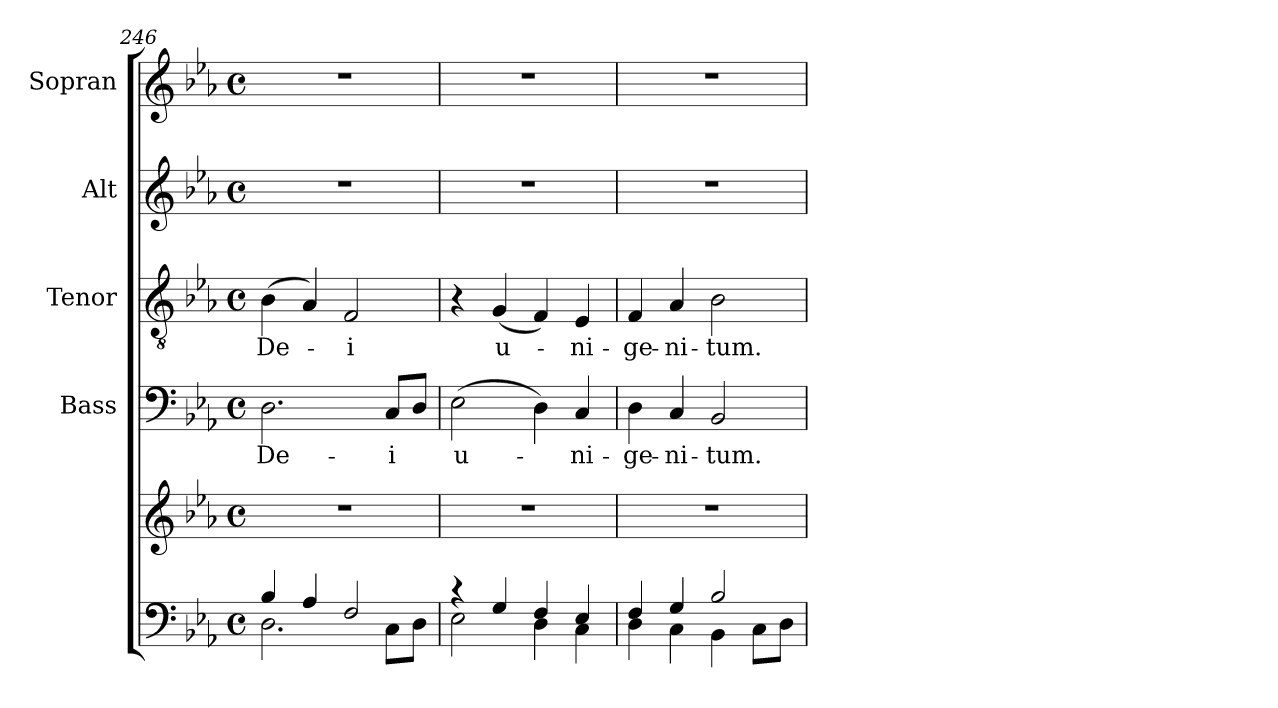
**kern	**kern	**kern	**text	**kern	**text	**kern	**kern
*part5	*part5	*part4	*part4	*part3	*part3	*part2	*part1
*staff6	*staff5	*staff4	*staff4	*staff3	*staff3	*staff2	*staff1
*	*	*I"Bass	*	*I"Tenor	*	*I"Alt	*I"Sopran
*	*	*I'B.	*	*I'T.	*	*I'A.	*I'S.
*clefF4	*clefG2	*clefF4	*	*clefGv2	*	*clefG2	*clefG2
*k[b-e-a-]	*k[b-e-a-]	*k[b-e-a-]	*	*k[b-e-a-]	*	*k[b-e-a-]	*k[b-e-a-]
*E-:	*E-:	*E-:	*	*E-:	*	*E-:	*E-:
*M4/4	*M4/4	*M4/4	*	*M4/4	*	*M4/4	*M4/4
*met(c)	*met(c)	*met(c)	*	*met(c)	*	*met(c)	*met(c)
=246	=246	=246	=246	=246	=246	=246	=246
*^	*	*	*	*	*	*	*
!	!	!	!	!LO:LY:b	!	!LO:LY:b	!	!
4B-/	2.D\	1r	2.D\	De-	(>4B-\	De-	1r	1r
4A-/	.	.	.	.	4A-/)	.	.	.
!	!	!	!	!	!	!LO:LY:b	!	!
2F/	.	.	.	.	2F/	-i	.	.
!	!	!	!	!LO:LY:b	!	!	!	!
.	8C\L	.	8C/L	-i	.	.	.	.
.	8D\J	.	8D/J	.	.	.	.	.
!!LO:LB:g=z
=247	=247	=247	=247	=247	=247	=247	=247	=247
!	!	!	!	!LO:LY:b	!	!	!	!
4rc	2E-\	1r	(>2E-\	u-	4r	.	1r	1r
!	!	!	!	!	!	!LO:LY:b	!	!
4G/	.	.	.	.	(<4G/	u-	.	.
4F/	4D\	.	4D\)	.	4F/)	.	.	.
!	!	!	!	!LO:LY:b	!	!LO:LY:b	!	!
4E-/	4C\	.	4C/	-ni-	4E-/	-ni-	.	.
=248	=248	=248	=248	=248	=248	=248	=248	=248
!	!	!	!	!LO:LY:b	!	!LO:LY:b	!	!
4F/	4D\	1r	4D\	-ge-	4F/	-ge-	1r	1r
!	!	!	!	!LO:LY:b	!	!LO:LY:b	!	!
4G/	4C\	.	4C/	-ni-	4A-/	-ni-	.	.
!	!	!	!	!LO:LY:b	!	!LO:LY:b	!	!
2B-/	4BB-\	.	2BB-/	-tum.	2B-\	-tum.	.	.
.	8C\L	.	.	.	.	.	.	.
.	8D\J	.	.	.	.	.	.	.
*v	*v	*	*	*	*	*	*	*
=	=	=	=	=	=	=	=
*-	*-	*-	*-	*-	*-	*-	*-
